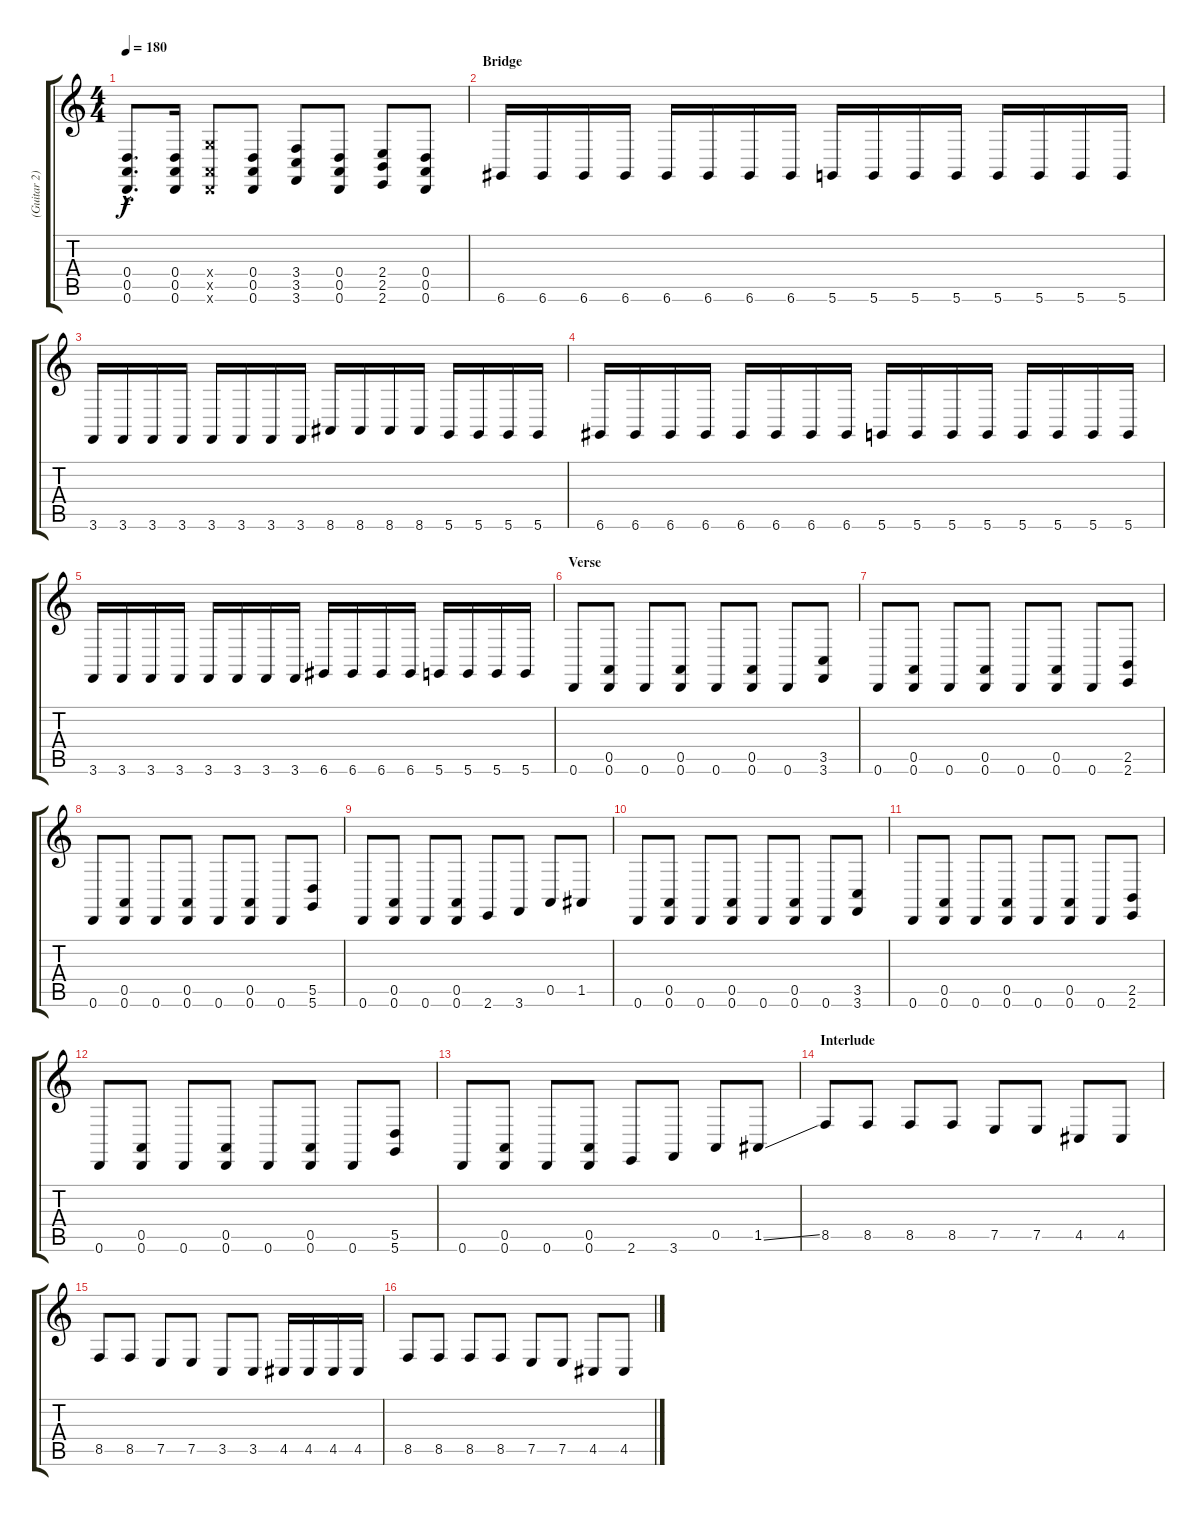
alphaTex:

\track ("(Guitar 2)" "(Guitar 2)") {instrument lead2sawtooth}
\staff {score tabs}
\tuning (E4 B3 G3 D3 A2 D2) {hide}
\ts (4 4)
\tempo 180
\clef g2
\ks c
(0.4{hac} 0.5{hac} 0.6{hac}).8{d dy f} (0.4 0.5 0.6).16 (5.4{x} 0.5{x} 0.6{x}).8 (0.4 0.5 0.6).8 (3.4 3.5 3.6).8 (0.4 0.5 0.6).8 (2.4 2.5 2.6).8 (0.4 0.5 0.6).8 |
\section ("" "Bridge")
6.6.16 6.6.16 6.6.16 6.6.16 6.6.16 6.6.16 6.6.16 6.6.16 5.6.16 5.6.16 5.6.16 5.6.16 5.6.16 5.6.16 5.6.16 5.6.16 |
3.6.16 3.6.16 3.6.16 3.6.16 3.6.16 3.6.16 3.6.16 3.6.16 8.6.16 8.6.16 8.6.16 8.6.16 5.6.16 5.6.16 5.6.16 5.6.16 |
6.6.16 6.6.16 6.6.16 6.6.16 6.6.16 6.6.16 6.6.16 6.6.16 5.6.16 5.6.16 5.6.16 5.6.16 5.6.16 5.6.16 5.6.16 5.6.16 |
3.6.16 3.6.16 3.6.16 3.6.16 3.6.16 3.6.16 3.6.16 3.6.16 6.6.16 6.6.16 6.6.16 6.6.16 5.6.16 5.6.16 5.6.16 5.6.16 |
\section ("" "Verse")
0.6.8 (0.5 0.6).8 0.6.8 (0.5 0.6).8 0.6.8 (0.5 0.6).8 0.6.8 (3.5 3.6).8 |
0.6.8 (0.5 0.6).8 0.6.8 (0.5 0.6).8 0.6.8 (0.5 0.6).8 0.6.8 (2.5 2.6).8 |
0.6.8 (0.5 0.6).8 0.6.8 (0.5 0.6).8 0.6.8 (0.5 0.6).8 0.6.8 (5.5 5.6).8 |
0.6.8 (0.5 0.6).8 0.6.8 (0.5 0.6).8 2.6.8 3.6.8 0.5.8 1.5.8 |
0.6.8 (0.5 0.6).8 0.6.8 (0.5 0.6).8 0.6.8 (0.5 0.6).8 0.6.8 (3.5 3.6).8 |
0.6.8 (0.5 0.6).8 0.6.8 (0.5 0.6).8 0.6.8 (0.5 0.6).8 0.6.8 (2.5 2.6).8 |
0.6.8 (0.5 0.6).8 0.6.8 (0.5 0.6).8 0.6.8 (0.5 0.6).8 0.6.8 (5.5 5.6).8 |
0.6.8 (0.5 0.6).8 0.6.8 (0.5 0.6).8 2.6.8 3.6.8 0.5.8 1.5{ss}.8 |
\section ("" "Interlude")
8.5.8 8.5.8 8.5.8 8.5.8 7.5.8 7.5.8 4.5.8 4.5.8 |
8.5.8 8.5.8 7.5.8 7.5.8 3.5.8 3.5.8 4.5.16 4.5.16 4.5.16 4.5.16 |
8.5.8 8.5.8 8.5.8 8.5.8 7.5.8 7.5.8 4.5.8 4.5.8
